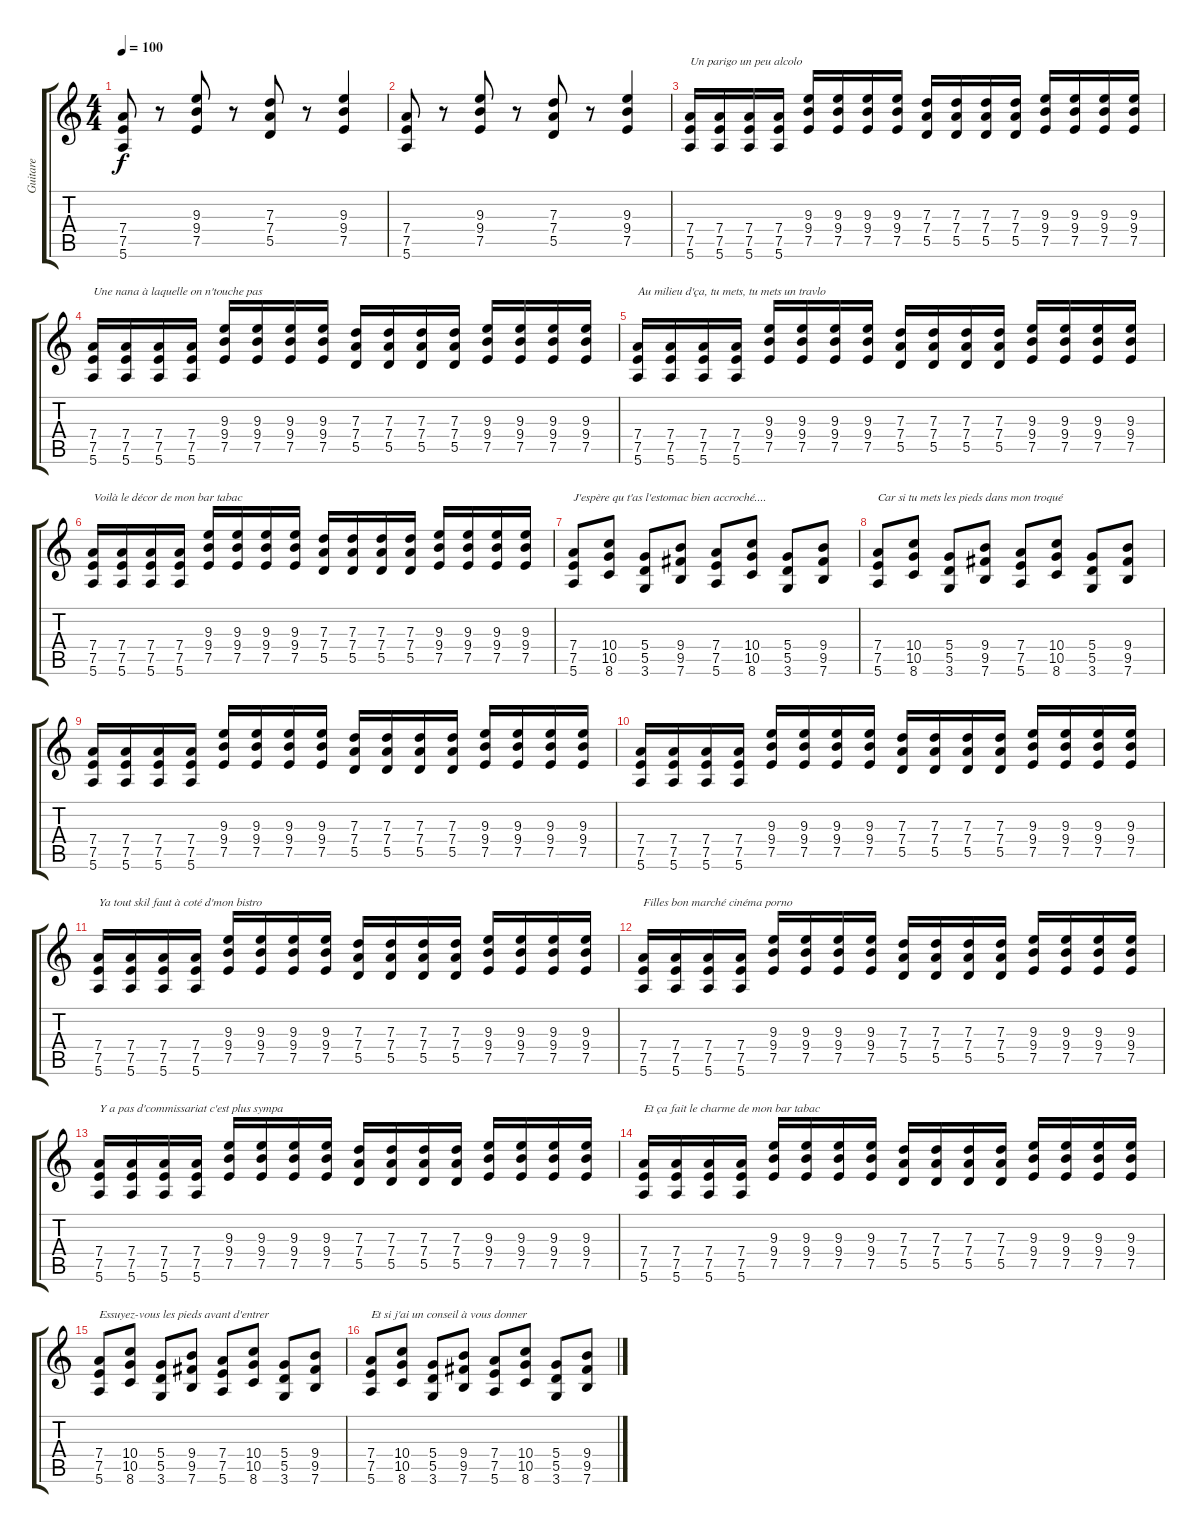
\track ("Guitare" "Guitare") {instrument overdrivenguitar}
\staff {score tabs}
\tuning (E4 B3 G3 D3 A2 E2) {hide}
\ts (4 4)
\tempo 100
\clef g2
\ks c
(7.4 7.5 5.6).8{dy f instrument overdrivenguitar} r.8 (9.3 9.4 7.5).8 r.8 (7.3 7.4 5.5).8 r.8 (9.3 9.4 7.5).4 |
(7.4 7.5 5.6).8 r.8 (9.3 9.4 7.5).8 r.8 (7.3 7.4 5.5).8 r.8 (9.3 9.4 7.5).4 |
(7.4 7.5 5.6).16{txt "Un parigo un peu alcolo"} (7.4 7.5 5.6).16 (7.4 7.5 5.6).16 (7.4 7.5 5.6).16 (9.3 9.4 7.5).16 (9.3 9.4 7.5).16 (9.3 9.4 7.5).16 (9.3 9.4 7.5).16 (7.3 7.4 5.5).16 (7.3 7.4 5.5).16 (7.3 7.4 5.5).16 (7.3 7.4 5.5).16 (9.3 9.4 7.5).16 (9.3 9.4 7.5).16 (9.3 9.4 7.5).16 (9.3 9.4 7.5).16 |
(7.4 7.5 5.6).16{txt "Une nana à laquelle on n'touche pas"} (7.4 7.5 5.6).16 (7.4 7.5 5.6).16 (7.4 7.5 5.6).16 (9.3 9.4 7.5).16 (9.3 9.4 7.5).16 (9.3 9.4 7.5).16 (9.3 9.4 7.5).16 (7.3 7.4 5.5).16 (7.3 7.4 5.5).16 (7.3 7.4 5.5).16 (7.3 7.4 5.5).16 (9.3 9.4 7.5).16 (9.3 9.4 7.5).16 (9.3 9.4 7.5).16 (9.3 9.4 7.5).16 |
(7.4 7.5 5.6).16{txt "Au milieu d'ça, tu mets, tu mets un travlo"} (7.4 7.5 5.6).16 (7.4 7.5 5.6).16 (7.4 7.5 5.6).16 (9.3 9.4 7.5).16 (9.3 9.4 7.5).16 (9.3 9.4 7.5).16 (9.3 9.4 7.5).16 (7.3 7.4 5.5).16 (7.3 7.4 5.5).16 (7.3 7.4 5.5).16 (7.3 7.4 5.5).16 (9.3 9.4 7.5).16 (9.3 9.4 7.5).16 (9.3 9.4 7.5).16 (9.3 9.4 7.5).16 |
(7.4 7.5 5.6).16{txt "Voilà le décor de mon bar tabac"} (7.4 7.5 5.6).16 (7.4 7.5 5.6).16 (7.4 7.5 5.6).16 (9.3 9.4 7.5).16 (9.3 9.4 7.5).16 (9.3 9.4 7.5).16 (9.3 9.4 7.5).16 (7.3 7.4 5.5).16 (7.3 7.4 5.5).16 (7.3 7.4 5.5).16 (7.3 7.4 5.5).16 (9.3 9.4 7.5).16 (9.3 9.4 7.5).16 (9.3 9.4 7.5).16 (9.3 9.4 7.5).16 |
(7.4 7.5 5.6).8{txt "J'espère qu t'as l'estomac bien accroché...."} (10.4 10.5 8.6).8 (5.4 5.5 3.6).8 (9.4 9.5 7.6).8 (7.4 7.5 5.6).8 (10.4 10.5 8.6).8 (5.4 5.5 3.6).8 (9.4 9.5 7.6).8 |
(7.4 7.5 5.6).8{txt "Car si tu mets les pieds dans mon troqué"} (10.4 10.5 8.6).8 (5.4 5.5 3.6).8 (9.4 9.5 7.6).8 (7.4 7.5 5.6).8 (10.4 10.5 8.6).8 (5.4 5.5 3.6).8 (9.4 9.5 7.6).8 |
(7.4 7.5 5.6).16 (7.4 7.5 5.6).16 (7.4 7.5 5.6).16 (7.4 7.5 5.6).16 (9.3 9.4 7.5).16 (9.3 9.4 7.5).16 (9.3 9.4 7.5).16 (9.3 9.4 7.5).16 (7.3 7.4 5.5).16 (7.3 7.4 5.5).16 (7.3 7.4 5.5).16 (7.3 7.4 5.5).16 (9.3 9.4 7.5).16 (9.3 9.4 7.5).16 (9.3 9.4 7.5).16 (9.3 9.4 7.5).16 |
(7.4 7.5 5.6).16 (7.4 7.5 5.6).16 (7.4 7.5 5.6).16 (7.4 7.5 5.6).16 (9.3 9.4 7.5).16 (9.3 9.4 7.5).16 (9.3 9.4 7.5).16 (9.3 9.4 7.5).16 (7.3 7.4 5.5).16 (7.3 7.4 5.5).16 (7.3 7.4 5.5).16 (7.3 7.4 5.5).16 (9.3 9.4 7.5).16 (9.3 9.4 7.5).16 (9.3 9.4 7.5).16 (9.3 9.4 7.5).16 |
(7.4 7.5 5.6).16{txt "Ya tout skil faut à coté d'mon bistro"} (7.4 7.5 5.6).16 (7.4 7.5 5.6).16 (7.4 7.5 5.6).16 (9.3 9.4 7.5).16 (9.3 9.4 7.5).16 (9.3 9.4 7.5).16 (9.3 9.4 7.5).16 (7.3 7.4 5.5).16 (7.3 7.4 5.5).16 (7.3 7.4 5.5).16 (7.3 7.4 5.5).16 (9.3 9.4 7.5).16 (9.3 9.4 7.5).16 (9.3 9.4 7.5).16 (9.3 9.4 7.5).16 |
(7.4 7.5 5.6).16{txt "Filles bon marché cinéma porno"} (7.4 7.5 5.6).16 (7.4 7.5 5.6).16 (7.4 7.5 5.6).16 (9.3 9.4 7.5).16 (9.3 9.4 7.5).16 (9.3 9.4 7.5).16 (9.3 9.4 7.5).16 (7.3 7.4 5.5).16 (7.3 7.4 5.5).16 (7.3 7.4 5.5).16 (7.3 7.4 5.5).16 (9.3 9.4 7.5).16 (9.3 9.4 7.5).16 (9.3 9.4 7.5).16 (9.3 9.4 7.5).16 |
(7.4 7.5 5.6).16{txt "Y a pas d'commissariat c'est plus sympa"} (7.4 7.5 5.6).16 (7.4 7.5 5.6).16 (7.4 7.5 5.6).16 (9.3 9.4 7.5).16 (9.3 9.4 7.5).16 (9.3 9.4 7.5).16 (9.3 9.4 7.5).16 (7.3 7.4 5.5).16 (7.3 7.4 5.5).16 (7.3 7.4 5.5).16 (7.3 7.4 5.5).16 (9.3 9.4 7.5).16 (9.3 9.4 7.5).16 (9.3 9.4 7.5).16 (9.3 9.4 7.5).16 |
(7.4 7.5 5.6).16{txt "Et ça fait le charme de mon bar tabac"} (7.4 7.5 5.6).16 (7.4 7.5 5.6).16 (7.4 7.5 5.6).16 (9.3 9.4 7.5).16 (9.3 9.4 7.5).16 (9.3 9.4 7.5).16 (9.3 9.4 7.5).16 (7.3 7.4 5.5).16 (7.3 7.4 5.5).16 (7.3 7.4 5.5).16 (7.3 7.4 5.5).16 (9.3 9.4 7.5).16 (9.3 9.4 7.5).16 (9.3 9.4 7.5).16 (9.3 9.4 7.5).16 |
(7.4 7.5 5.6).8{txt "Essuyez-vous les pieds avant d'entrer"} (10.4 10.5 8.6).8 (5.4 5.5 3.6).8 (9.4 9.5 7.6).8 (7.4 7.5 5.6).8 (10.4 10.5 8.6).8 (5.4 5.5 3.6).8 (9.4 9.5 7.6).8 |
(7.4 7.5 5.6).8{txt "Et si j'ai un conseil à vous donner"} (10.4 10.5 8.6).8 (5.4 5.5 3.6).8 (9.4 9.5 7.6).8 (7.4 7.5 5.6).8 (10.4 10.5 8.6).8 (5.4 5.5 3.6).8 (9.4 9.5 7.6).8
